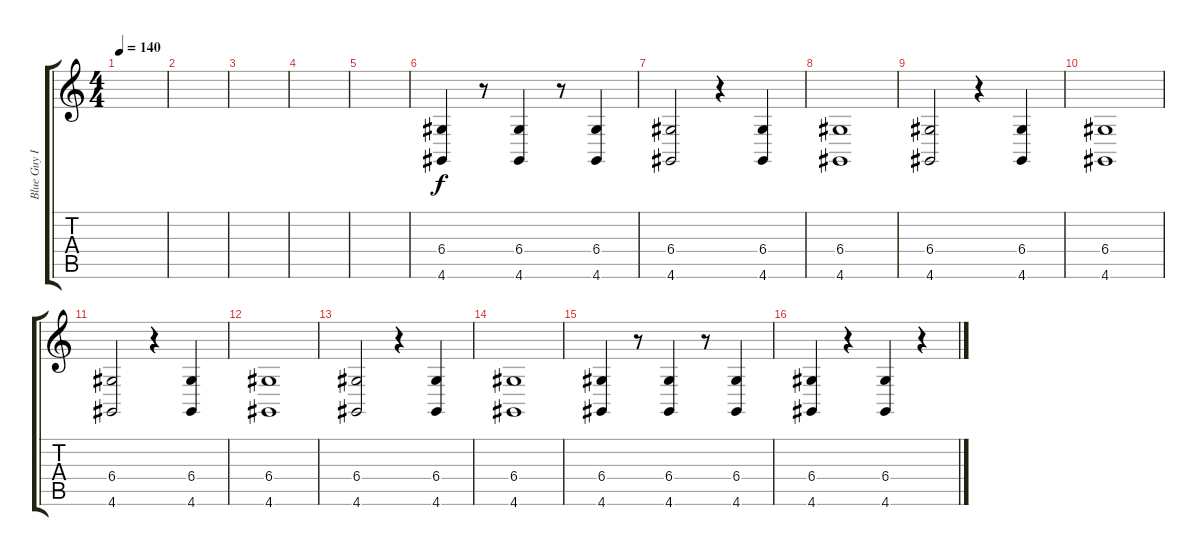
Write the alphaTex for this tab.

\track ("Blue Guy III" "Blue Guy I") {instrument melodictom}
\staff {score tabs}
\tuning (E4 B3 G3 D3 A2 E2) {hide}
\ts (4 4)
\tempo 140
\clef g2
\ks c
|
|
|
|
|
(6.4 4.6).4 r.8 (6.4 4.6).4 r.8 (6.4 4.6).4 |
(6.4 4.6).2 r.4 (6.4 4.6).4 |
(6.4 4.6).1 |
(6.4 4.6).2 r.4 (6.4 4.6).4 |
(6.4 4.6).1 |
(6.4 4.6).2 r.4 (6.4 4.6).4 |
(6.4 4.6).1 |
(6.4 4.6).2 r.4 (6.4 4.6).4 |
(6.4 4.6).1 |
(6.4 4.6).4 r.8 (6.4 4.6).4 r.8 (6.4 4.6).4 |
(6.4 4.6).4 r.4 (6.4 4.6).4 r.4
